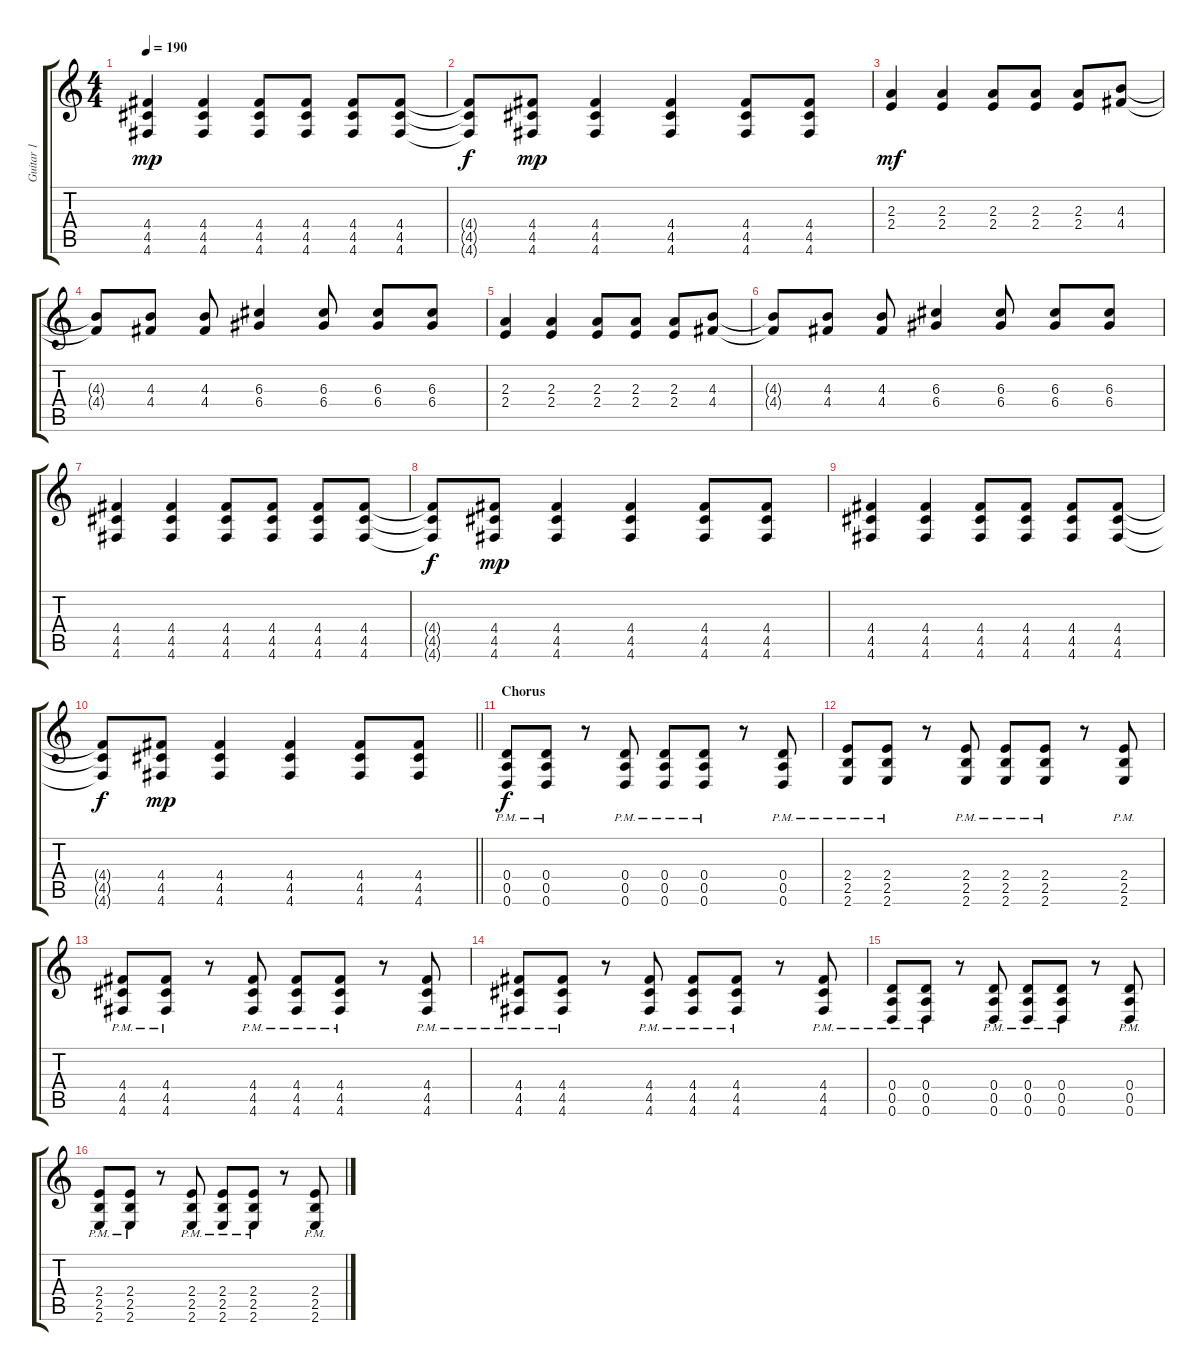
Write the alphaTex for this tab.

\track ("Guitar 1" "Guitar 1") {instrument overdrivenguitar}
\staff {score tabs}
\tuning (E4 B3 G3 D3 A2 D2) {hide}
\ts (4 4)
\tempo 190
\clef g2
\ks c
(4.4 4.5 4.6).4{dy mp} (4.4 4.5 4.6).4 (4.4 4.5 4.6).8 (4.4 4.5 4.6).8 (4.4 4.5 4.6).8 (4.4 4.5 4.6).8 |
(4.4{t} 4.5{t} 4.6{t}).8{dy f} (4.4 4.5 4.6).8{dy mp} (4.4 4.5 4.6).4 (4.4 4.5 4.6).4 (4.4 4.5 4.6).8 (4.4 4.5 4.6).8 |
(2.3 2.4).4{dy mf} (2.3 2.4).4 (2.3 2.4).8 (2.3 2.4).8 (2.3 2.4).8 (4.3 4.4).8 |
(4.3{t} 4.4{t}).8 (4.3 4.4).8 (4.3 4.4).8 (6.3 6.4).4 (6.3 6.4).8 (6.3 6.4).8 (6.3 6.4).8 |
(2.3 2.4).4 (2.3 2.4).4 (2.3 2.4).8 (2.3 2.4).8 (2.3 2.4).8 (4.3 4.4).8 |
(4.3{t} 4.4{t}).8 (4.3 4.4).8 (4.3 4.4).8 (6.3 6.4).4 (6.3 6.4).8 (6.3 6.4).8 (6.3 6.4).8 |
(4.4 4.5 4.6).4 (4.4 4.5 4.6).4 (4.4 4.5 4.6).8 (4.4 4.5 4.6).8 (4.4 4.5 4.6).8 (4.4 4.5 4.6).8 |
(4.4{t} 4.5{t} 4.6{t}).8{dy f} (4.4 4.5 4.6).8{dy mp} (4.4 4.5 4.6).4 (4.4 4.5 4.6).4 (4.4 4.5 4.6).8 (4.4 4.5 4.6).8 |
(4.4 4.5 4.6).4 (4.4 4.5 4.6).4 (4.4 4.5 4.6).8 (4.4 4.5 4.6).8 (4.4 4.5 4.6).8 (4.4 4.5 4.6).8 |
\barLineRight lightlight
(4.4{t} 4.5{t} 4.6{t}).8{dy f} (4.4 4.5 4.6).8{dy mp} (4.4 4.5 4.6).4 (4.4 4.5 4.6).4 (4.4 4.5 4.6).8 (4.4 4.5 4.6).8 |
\section ("" "Chorus")
(0.4{pm} 0.5{pm} 0.6{pm}).8{dy f} (0.4{pm} 0.5{pm} 0.6{pm}).8 r.8 (0.4{pm} 0.5{pm} 0.6{pm}).8 (0.4{pm} 0.5{pm} 0.6{pm}).8 (0.4{pm} 0.5{pm} 0.6{pm}).8 r.8 (0.4{pm} 0.5{pm} 0.6{pm}).8 |
(2.4{pm} 2.5{pm} 2.6{pm}).8 (2.4{pm} 2.5{pm} 2.6{pm}).8 r.8 (2.4{pm} 2.5{pm} 2.6{pm}).8 (2.4{pm} 2.5{pm} 2.6{pm}).8 (2.4{pm} 2.5{pm} 2.6{pm}).8 r.8 (2.4{pm} 2.5{pm} 2.6{pm}).8 |
(4.4{pm} 4.5{pm} 4.6{pm}).8 (4.4{pm} 4.5{pm} 4.6{pm}).8 r.8 (4.4{pm} 4.5{pm} 4.6{pm}).8 (4.4{pm} 4.5{pm} 4.6{pm}).8 (4.4{pm} 4.5{pm} 4.6{pm}).8 r.8 (4.4{pm} 4.5{pm} 4.6{pm}).8 |
(4.4{pm} 4.5{pm} 4.6{pm}).8 (4.4{pm} 4.5{pm} 4.6{pm}).8 r.8 (4.4{pm} 4.5{pm} 4.6{pm}).8 (4.4{pm} 4.5{pm} 4.6{pm}).8 (4.4{pm} 4.5{pm} 4.6{pm}).8 r.8 (4.4{pm} 4.5{pm} 4.6{pm}).8 |
(0.4{pm} 0.5{pm} 0.6{pm}).8 (0.4{pm} 0.5{pm} 0.6{pm}).8 r.8 (0.4{pm} 0.5{pm} 0.6{pm}).8 (0.4{pm} 0.5{pm} 0.6{pm}).8 (0.4{pm} 0.5{pm} 0.6{pm}).8 r.8 (0.4{pm} 0.5{pm} 0.6{pm}).8 |
(2.4{pm} 2.5{pm} 2.6{pm}).8 (2.4{pm} 2.5{pm} 2.6{pm}).8 r.8 (2.4{pm} 2.5{pm} 2.6{pm}).8 (2.4{pm} 2.5{pm} 2.6{pm}).8 (2.4{pm} 2.5{pm} 2.6{pm}).8 r.8 (2.4{pm} 2.5{pm} 2.6{pm}).8
